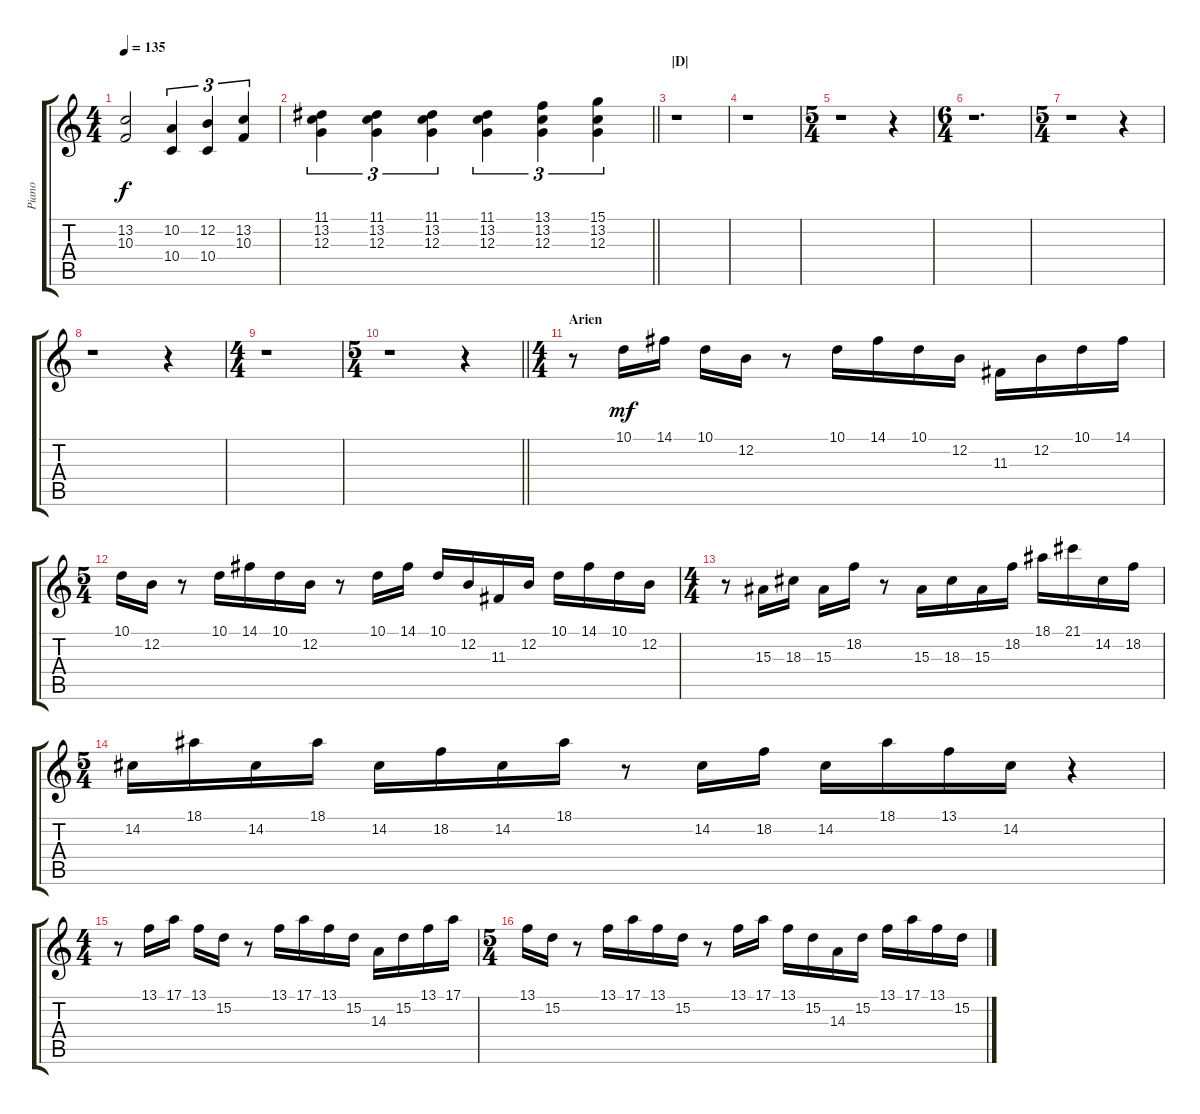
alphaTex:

\track ("Piano" "Piano") {instrument acousticgrandpiano}
\staff {score tabs}
\tuning (E4 B3 G3 D3 A2 E2) {hide}
\ts (4 4)
\tempo 135
\clef g2
\ks c
(13.2 10.3).2{dy f} (10.2 10.4).4{tu (3 2)} (12.2 10.4).4{tu (3 2)} (13.2 10.3).4{tu (3 2)} |
\barLineRight lightlight
(11.1 13.2 12.3).4{tu (3 2)} (11.1 13.2 12.3).4{tu (3 2)} (11.1 13.2 12.3).4{tu (3 2)} (11.1 13.2 12.3).4{tu (3 2)} (13.1 13.2 12.3).4{tu (3 2)} (15.1 13.2 12.3).4{tu (3 2)} |
\section ("" "|D|")
r.1 |
r.1 |
\ts (5 4)
r.1 r.4 |
\ts (6 4)
r.1{d} |
\ts (5 4)
r.1 r.4 |
r.1 r.4 |
\ts (4 4)
r.1 |
\ts (5 4)
\barLineRight lightlight
r.1 r.4 |
\ts (4 4)
\section ("" "Arien")
r.8 10.1.16{dy mf} 14.1.16 10.1.16 12.2.16 r.8 10.1.16 14.1.16 10.1.16 12.2.16 11.3.16 12.2.16 10.1.16 14.1.16 |
\ts (5 4)
10.1.16 12.2.16 r.8 10.1.16 14.1.16 10.1.16 12.2.16 r.8 10.1.16 14.1.16 10.1.16 12.2.16 11.3.16 12.2.16 10.1.16 14.1.16 10.1.16 12.2.16 |
\ts (4 4)
r.8 15.3.16 18.3.16 15.3.16 18.2.16 r.8 15.3.16 18.3.16 15.3.16 18.2.16 18.1.16 21.1.16 14.2.16 18.2.16 |
\ts (5 4)
14.2.16 18.1.16 14.2.16 18.1.16 14.2.16 18.2.16 14.2.16 18.1.16 r.8 14.2.16 18.2.16 14.2.16 18.1.16 13.1.16 14.2.16 r.4 |
\ts (4 4)
r.8 13.1.16 17.1.16 13.1.16 15.2.16 r.8 13.1.16 17.1.16 13.1.16 15.2.16 14.3.16 15.2.16 13.1.16 17.1.16 |
\ts (5 4)
13.1.16 15.2.16 r.8 13.1.16 17.1.16 13.1.16 15.2.16 r.8 13.1.16 17.1.16 13.1.16 15.2.16 14.3.16 15.2.16 13.1.16 17.1.16 13.1.16 15.2.16
